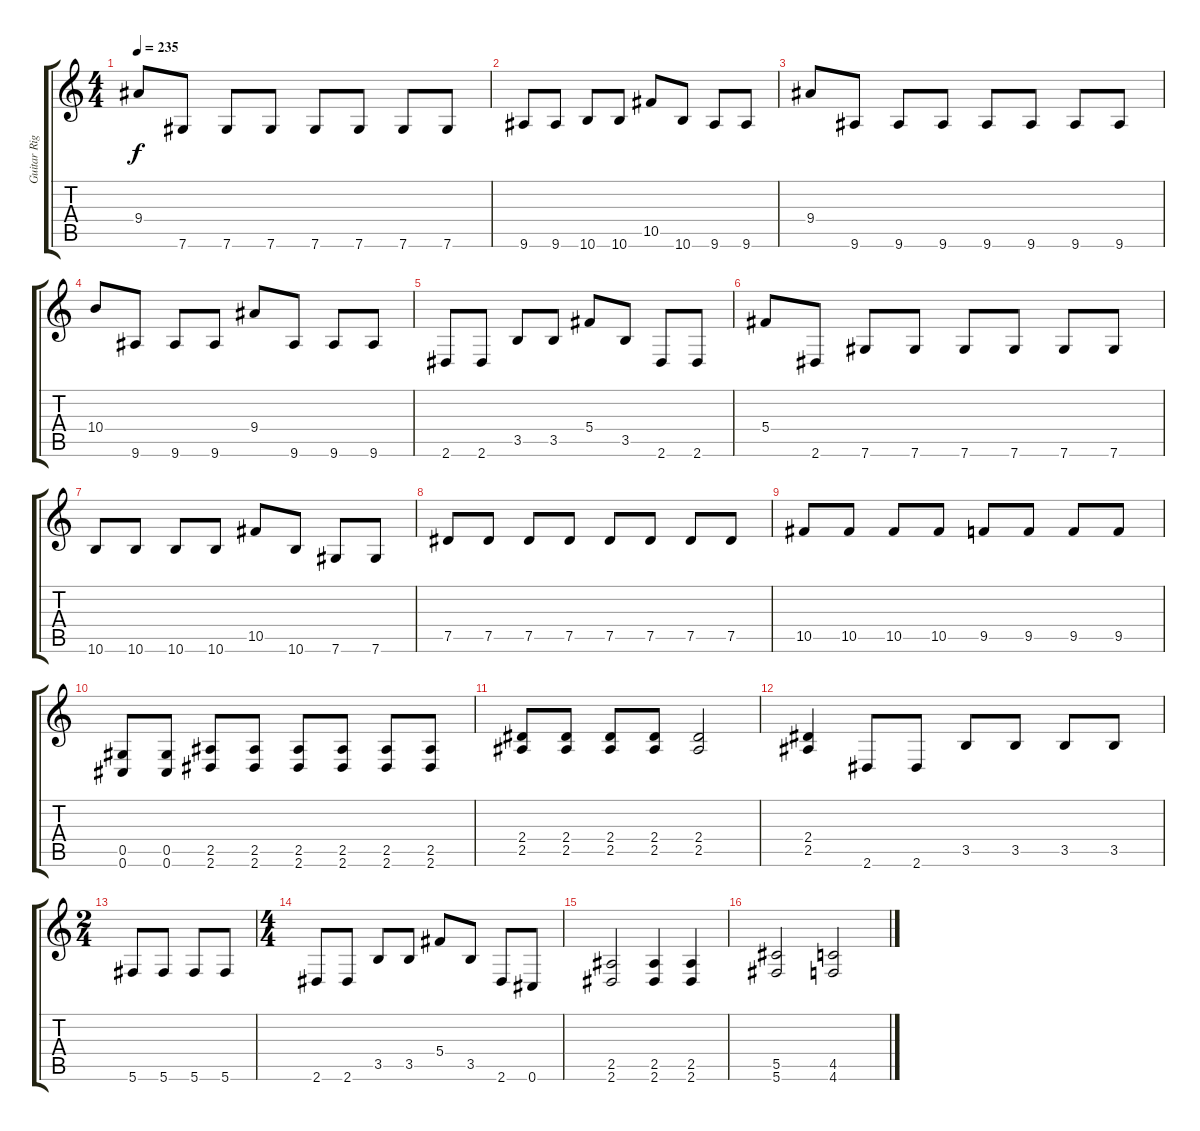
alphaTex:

\track ("Guitar Right" "Guitar Rig") {instrument distortionguitar}
\staff {score tabs}
\tuning (Eb4 Bb3 Gb3 Db3 Ab2 Db2) {hide}
\ts (4 4)
\tempo 235
\clef g2
\ks c
9.4.8{dy f} 7.6.8 7.6.8 7.6.8 7.6.8 7.6.8 7.6.8 7.6.8 |
9.6.8 9.6.8 10.6.8 10.6.8 10.5.8 10.6.8 9.6.8 9.6.8 |
9.4.8 9.6.8 9.6.8 9.6.8 9.6.8 9.6.8 9.6.8 9.6.8 |
10.4.8 9.6.8 9.6.8 9.6.8 9.4.8 9.6.8 9.6.8 9.6.8 |
2.6.8 2.6.8 3.5.8 3.5.8 5.4.8 3.5.8 2.6.8 2.6.8 |
5.4.8 2.6.8 7.6.8 7.6.8 7.6.8 7.6.8 7.6.8 7.6.8 |
10.6.8 10.6.8 10.6.8 10.6.8 10.5.8 10.6.8 7.6.8 7.6.8 |
7.5.8 7.5.8 7.5.8 7.5.8 7.5.8 7.5.8 7.5.8 7.5.8 |
10.5.8 10.5.8 10.5.8 10.5.8 9.5.8 9.5.8 9.5.8 9.5.8 |
(0.5 0.6).8 (0.5 0.6).8 (2.5 2.6).8 (2.5 2.6).8 (2.5 2.6).8 (2.5 2.6).8 (2.5 2.6).8 (2.5 2.6).8 |
(2.4 2.5).8 (2.4 2.5).8 (2.4 2.5).8 (2.4 2.5).8 (2.4 2.5).2 |
(2.4 2.5).4 2.6.8 2.6.8 3.5.8 3.5.8 3.5.8 3.5.8 |
\ts (2 4)
5.6.8 5.6.8 5.6.8 5.6.8 |
\ts (4 4)
2.6.8 2.6.8 3.5.8 3.5.8 5.4.8 3.5.8 2.6.8 0.6.8 |
(2.5 2.6).2 (2.5 2.6).4 (2.5 2.6).4 |
(5.5 5.6).2 (4.5 4.6).2
